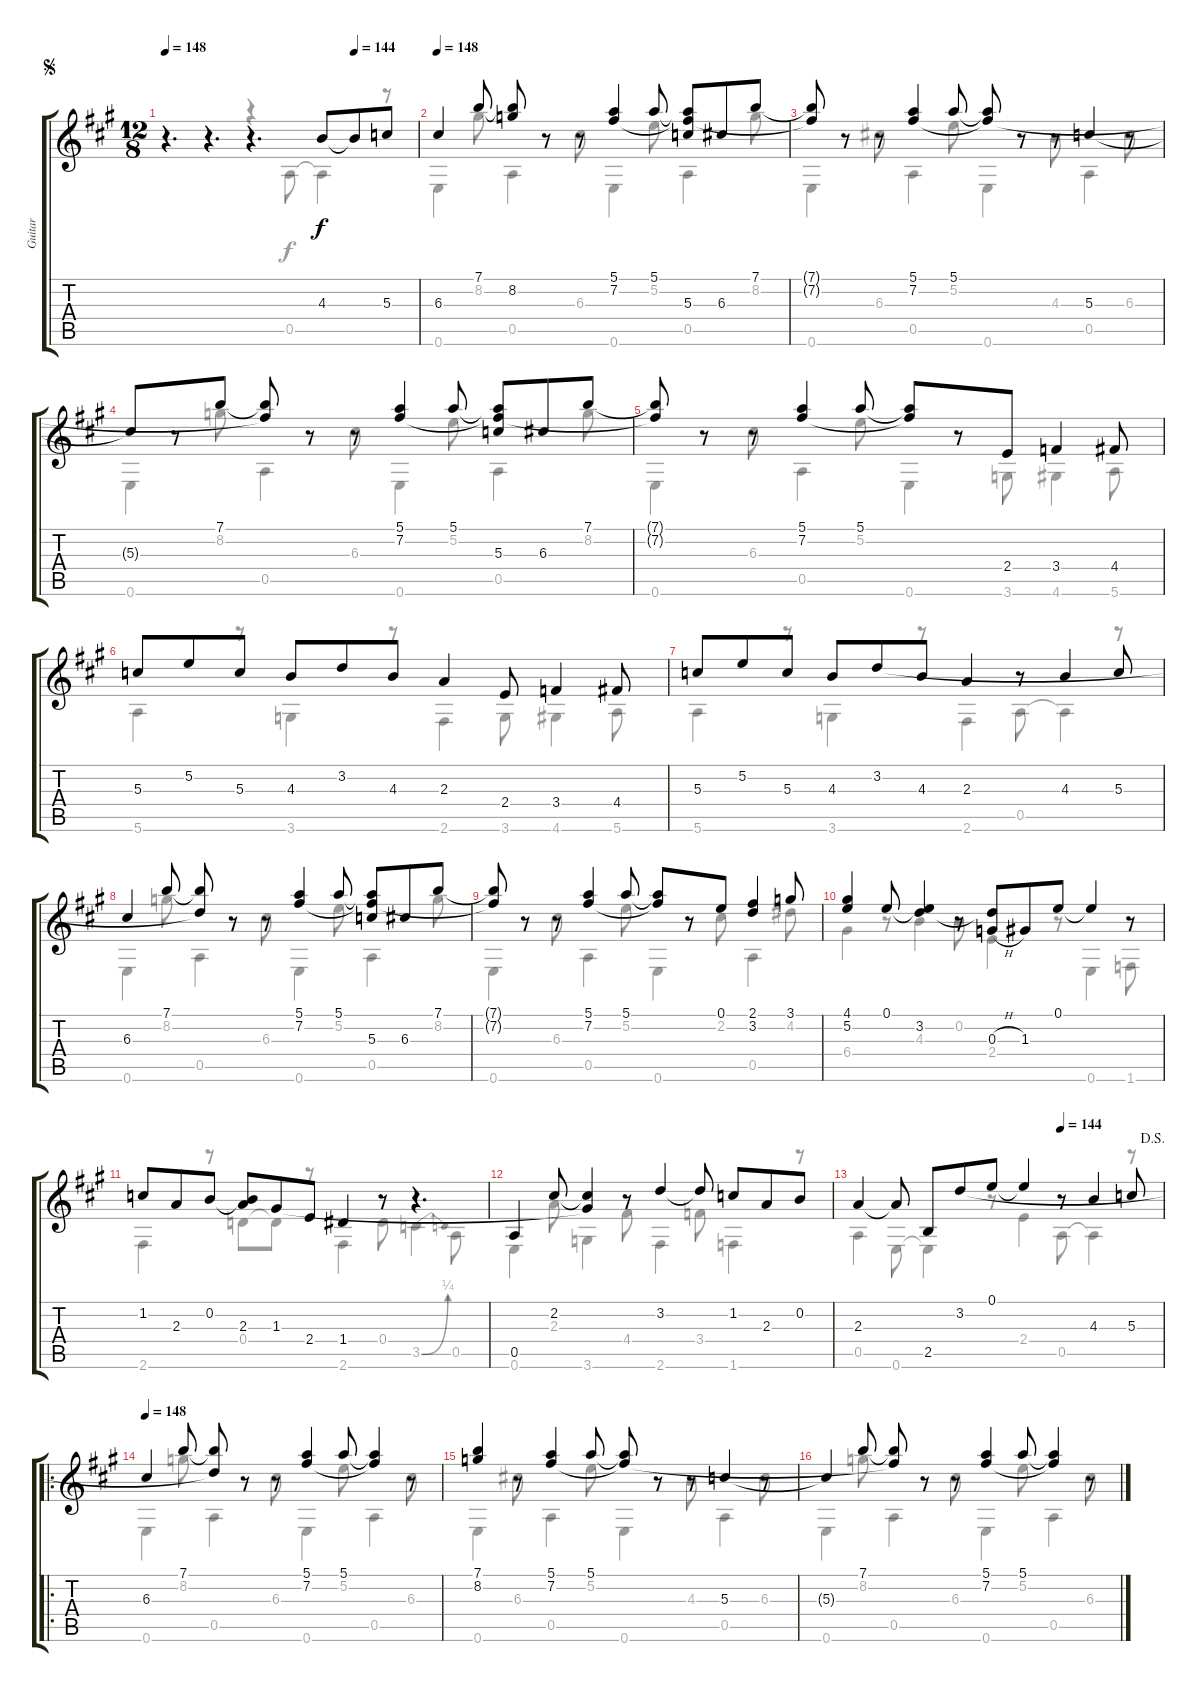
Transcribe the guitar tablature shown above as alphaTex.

\track ("Guitar" "Guitar") {instrument acousticguitarsteel}
\staff {score tabs}
\tuning (E4 B3 G3 D3 A2 E2) {hide}
\voice
\ts (12 8)
\jump segno
\tempo 148
\tempo (144 0.75)
\tempo 148
\clef g2
\ks a
r.4{d dy f instrument acousticguitarsteel} r.4{d} r.4{d} 4.3.8 4.3{t}.8 5.3.8 |
\tempo 148
6.3.4 7.1.8 (7.1{t} 8.2).8 r.8 r.8 (5.1 7.2).4 5.1.8 (5.1{t} 7.2{t} 5.3).8 6.3.8 7.1.8 |
(7.1{t} 7.2{t}).8 r.8 r.8 (5.1 7.2).4 5.1.8 (5.1{t} 7.2{t}).8 r.8 r.8 5.3.4 r.8 |
5.3{t}.8 r.8 7.1.8 (7.1{t} 7.2{t}).8 r.8 r.8 (5.1 7.2).4 5.1.8 (5.1{t} 7.2{t} 5.3).8 6.3.8 7.1.8 |
(7.1{t} 7.2{t}).8 r.8 r.8 (5.1 7.2).4 5.1.8 (5.1{t} 7.2{t}).8 r.8 2.4.8 3.4.4 4.4.8 |
5.3.8 5.2.8 5.3.8 4.3.8 3.2.8 4.3.8 2.3.4 2.4.8 3.4.4 4.4.8 |
5.3.8 5.2.8 5.3.8 4.3.8 3.2.8 4.3.8 2.3.4 r.8 4.3.4 5.3.8 |
6.3.4 7.1.8 (7.1{t} 3.2{t}).8 r.8 r.8 (5.1 7.2).4 5.1.8 (5.1{t} 7.2{t} 5.3).8 6.3.8 7.1.8 |
(7.1{t} 7.2{t}).8 r.8 r.8 (5.1 7.2).4 5.1.8 (5.1{t} 7.2{t}).8 r.8 0.1.8 (2.1 3.2).4 3.1.8 |
(4.1 5.2).4 0.1.8 (0.1{t} 3.2).4 r.8 (3.2{t} 0.3{h}).8 1.3.8 0.1.8 0.1{t}.4 r.8 |
1.2.8 2.3.8 0.2.8 (0.2{t} 2.3).8 1.3.8 2.4.8 1.4.4 r.8 r.4{d} |
0.5.4 2.2.8 (2.2{t} 1.3{t}).4 r.8 3.2.4 3.2{t}.8 1.2.8 2.3.8 0.2.8 |
\jump dalsegno
\tempo (144 0.6666666666666666)
2.3.4 2.3{t}.8 2.5.8 3.2.8 0.1.8 0.1{t}.4 r.8 4.3.4 5.3.8 |
\ro
\tempo 148
6.3.4 7.1.8 (7.1{t} 3.2{t}).8 r.8 r.8 (5.1 7.2).4 5.1.8 (5.1{t} 7.2{t}).4 r.8 |
(7.1 8.2).4 r.8 (5.1 7.2).4 5.1.8 (5.1{t} 7.2{t}).8 r.8 r.8 5.3.4 r.8 |
5.3{t}.4 7.1.8 (7.1{t} 7.2{t}).8 r.8 r.8 (5.1 7.2).4 5.1.8 (5.1{t} 7.2{t}).4 r.8
\voice
\clef g2
\ottava regular
\simile none
\ks a
r.4{d dy f} r.4{d} r.4 0.5.8 0.5{t}.4 r.8 |
0.6.4 8.2.8 0.5.4 6.3.8 0.6.4 5.2.8 0.5.4 8.2.8 |
0.6.4 6.3.8 0.5.4 5.2.8 0.6.4 4.3.8 0.5.4 6.3.8 |
0.6.4 8.2.8 0.5.4 6.3.8 0.6.4 5.2.8 0.5.4 8.2.8 |
0.6.4 6.3.8 0.5.4 5.2.8 0.6.4 3.6.8 4.6.4 5.6.8 |
5.6.4 r.8 3.6.4 r.8 2.6.4 3.6.8 4.6.4 5.6.8 |
5.6.4 r.8 3.6.4 r.8 2.6.4 0.5.8 0.5{t}.4 r.8 |
0.6.4 8.2.8 0.5.4 6.3.8 0.6.4 5.2.8 0.5.4 8.2.8 |
0.6.4 6.3.8 0.5.4 5.2.8 0.6.4 2.2.8 0.5.4 4.2.8 |
6.4.4 r.8 4.3.4 0.2.8 2.4.4 r.8 0.6.4 1.6.8 |
2.6.4 r.8 0.4.8 0.4{t}.8 r.8 2.6.4 0.4.8 3.5{be (bend 0 0 60 1)}.4 0.5.8 |
0.6.4 2.3.8 3.6.4 4.4.8 2.6.4 3.4.8 1.6.4 r.8 |
0.5.4 0.6.8 0.6{t}.4 r.8 2.4.4 0.5.8 0.5{t}.4 r.8 |
0.6.4 8.2.8 0.5.4 6.3.8 0.6.4 5.2.8 0.5.4 6.3.8 |
0.6.4 6.3.8 0.5.4 5.2.8 0.6.4 4.3.8 0.5.4 6.3.8 |
0.6.4 8.2.8 0.5.4 6.3.8 0.6.4 5.2.8 0.5.4 6.3.8
